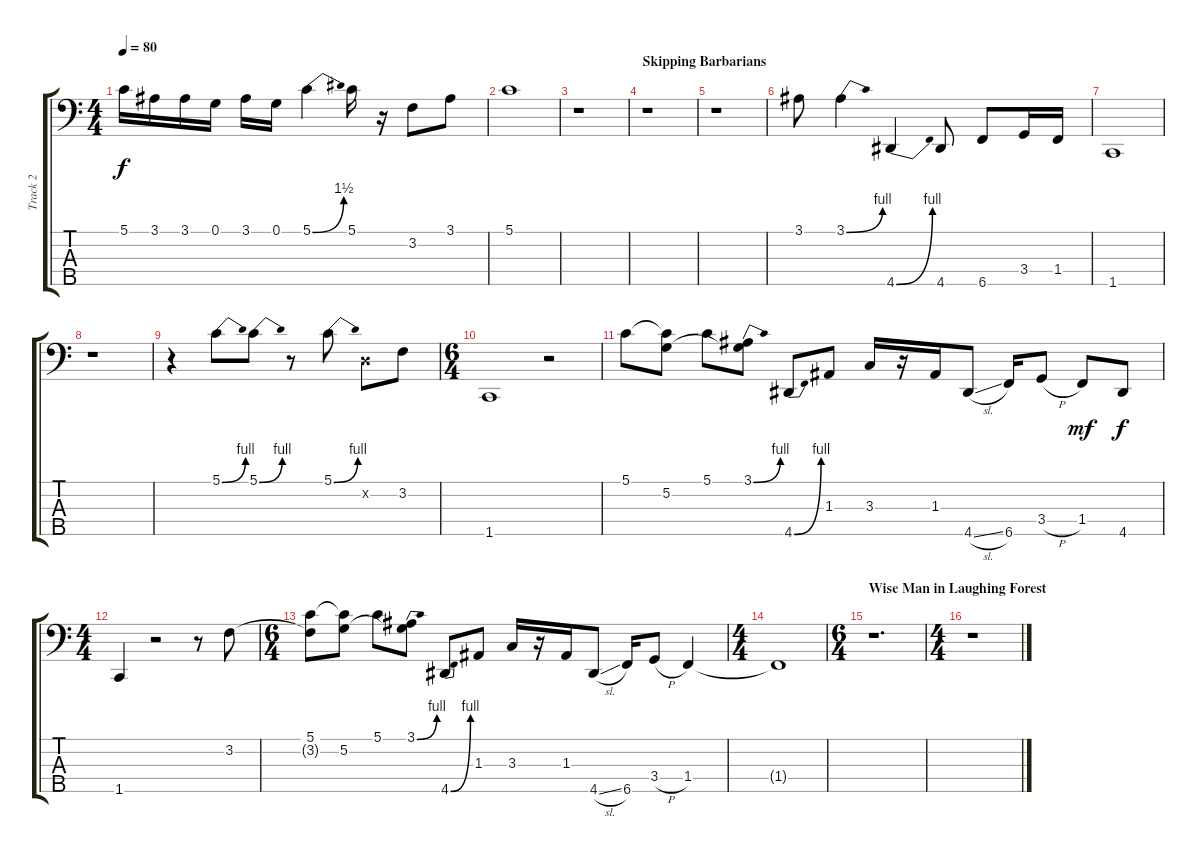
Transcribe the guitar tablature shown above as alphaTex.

\track ("Track 2" "Track 2") {instrument electricbasspick}
\staff {score tabs}
\tuning (G2 D2 A1 E1 B0) {hide}
\ts (4 4)
\tempo 80
\clef f4
\ks c
5.1.16{dy f} 3.1.16 3.1.16 0.1.16 3.1.16 0.1.16 5.1{be (bend 0 0 60 6)}.4 5.1.16 r.16 3.2.8 3.1.8 |
5.1.1 |
r.1 |
\section ("" "Skipping Barbarians")
r.1 |
r.1 |
3.1.8 3.1{be (bend 0 0 60 4)}.4 4.5{be (bend 0 0 60 4)}.4 4.5.8 6.5.8 3.4.16 1.4.16 |
1.5.1 |
r.1 |
r.4 5.1{be (bend 0 0 60 4)}.8 5.1{be (bend 0 0 60 4)}.8 r.8 5.1{be (bend 0 0 60 4)}.8 0.2{x}.8 3.2.8 |
\ts (6 4)
1.5.1 r.2 |
5.1.8 (5.1{t} 5.2).8 5.1.8 (3.1{be (bend 0 0 60 4)} 5.2{t}).8 4.5{be (bend 0 0 60 4)}.8 1.3.8 3.3.16 r.16 1.3.16 4.5{sl}.8 6.5.16 3.4{h}.8 1.4.8{dy mf} 4.5.8{dy f} |
\ts (4 4)
1.5.4 r.2 r.8 3.2.8 |
\ts (6 4)
(5.1 3.2{t}).8 (5.1{t} 5.2).8 5.1.8 (3.1{be (bend 0 0 60 4)} 5.2{t}).8 4.5{be (bend 0 0 60 4)}.8 1.3.8 3.3.16 r.16 1.3.16 4.5{sl}.8 6.5.16 3.4{h}.8 1.4.4 |
\ts (4 4)
1.4{t}.1 |
\ts (6 4)
\section ("" "Wise Man in Laughing Forest")
r.1{d} |
\ts (4 4)
r.1
